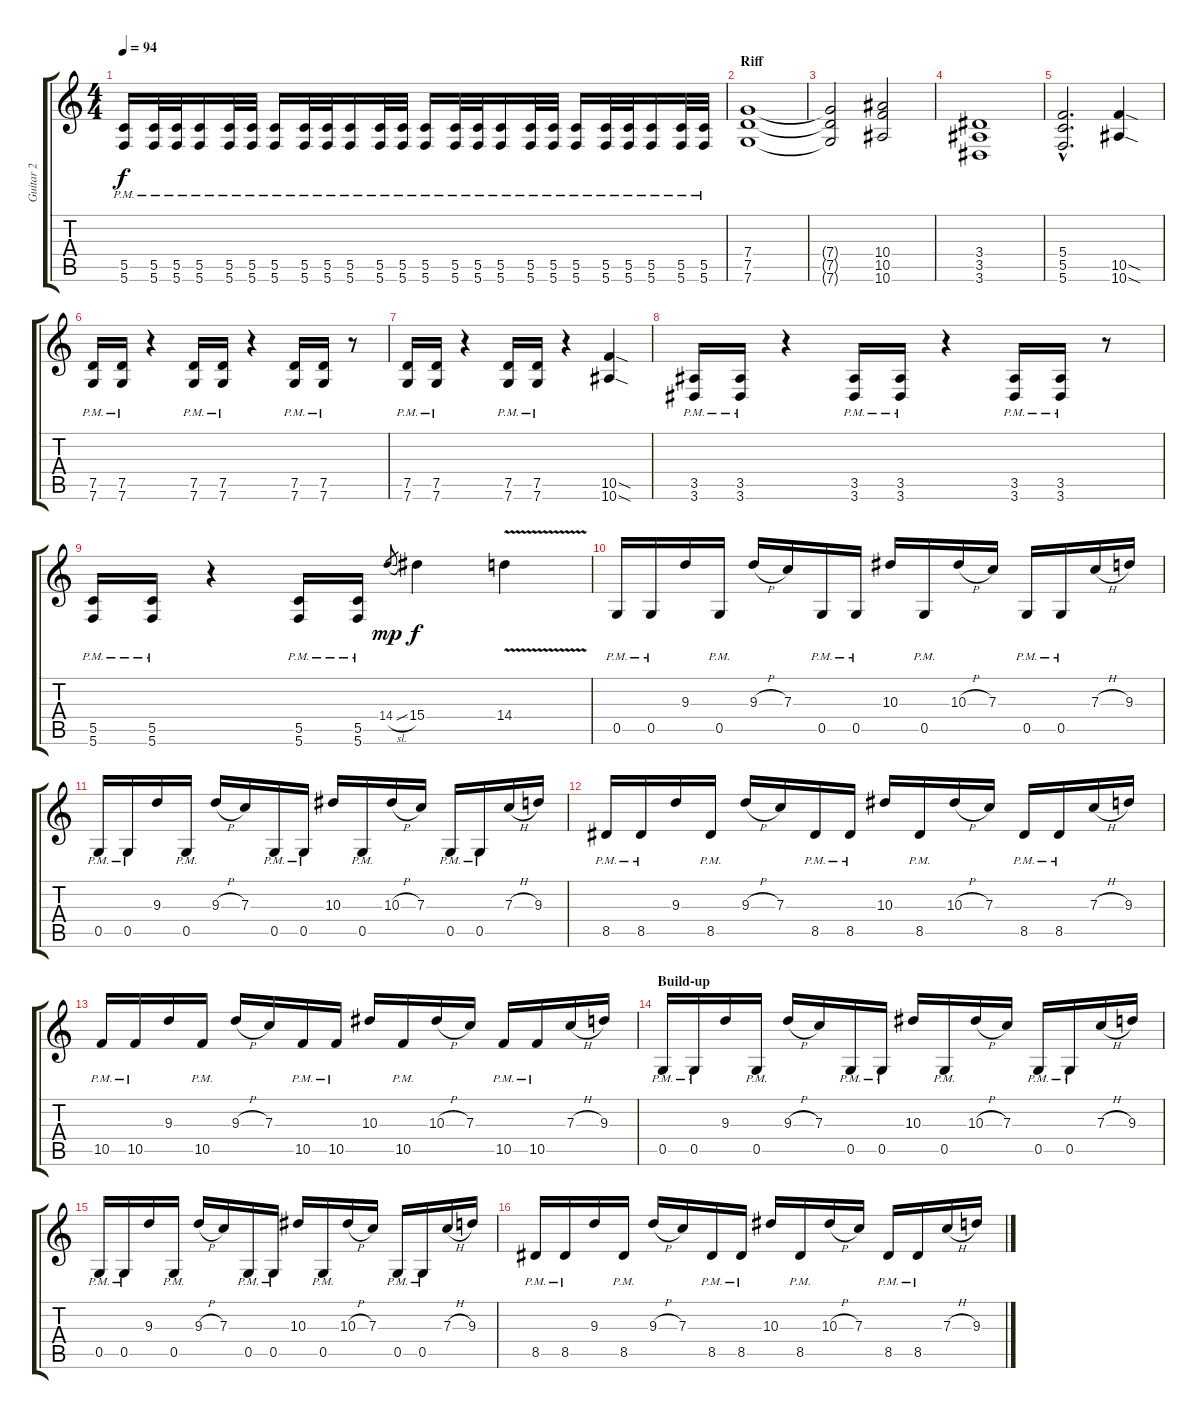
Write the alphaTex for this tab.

\track ("Guitar 2" "Guitar 2") {instrument overdrivenguitar}
\staff {score tabs}
\tuning (D4 A3 F3 C3 G2 C2) {hide}
\ts (4 4)
\tempo 94
\clef g2
\ks c
(5.5{pm} 5.6{pm}).16{dy f} (5.5{pm} 5.6{pm}).32 (5.5{pm} 5.6{pm}).32 (5.5{pm} 5.6{pm}).16 (5.5{pm} 5.6{pm}).32 (5.5{pm} 5.6{pm}).32 (5.5{pm} 5.6{pm}).16 (5.5{pm} 5.6{pm}).32 (5.5{pm} 5.6{pm}).32 (5.5{pm} 5.6{pm}).16 (5.5{pm} 5.6{pm}).32 (5.5{pm} 5.6{pm}).32 (5.5{pm} 5.6{pm}).16 (5.5{pm} 5.6{pm}).32 (5.5{pm} 5.6{pm}).32 (5.5{pm} 5.6{pm}).16 (5.5{pm} 5.6{pm}).32 (5.5{pm} 5.6{pm}).32 (5.5{pm} 5.6{pm}).16 (5.5{pm} 5.6{pm}).32 (5.5{pm} 5.6{pm}).32 (5.5{pm} 5.6{pm}).16 (5.5{pm} 5.6{pm}).32 (5.5{pm} 5.6{pm}).32 |
\section ("" "Riff")
(7.4 7.5 7.6).1 |
(7.4{t} 7.5{t} 7.6{t}).2 (10.4 10.5 10.6).2 |
(3.4 3.5 3.6).1 |
(5.4{hac} 5.5{hac} 5.6{hac}).2{d} (10.5{sod} 10.6{sod}).4 |
(7.5{pm} 7.6{pm}).16 (7.5{pm} 7.6{pm}).16 r.4 (7.5{pm} 7.6{pm}).16 (7.5{pm} 7.6{pm}).16 r.4 (7.5{pm} 7.6{pm}).16 (7.5{pm} 7.6{pm}).16 r.8 |
(7.5{pm} 7.6{pm}).16 (7.5{pm} 7.6{pm}).16 r.4 (7.5{pm} 7.6{pm}).16 (7.5{pm} 7.6{pm}).16 r.4 (10.5{sod} 10.6{sod}).4 |
(3.5{pm} 3.6{pm}).16 (3.5{pm} 3.6{pm}).16 r.4 (3.5{pm} 3.6{pm}).16 (3.5{pm} 3.6{pm}).16 r.4 (3.5{pm} 3.6{pm}).16 (3.5{pm} 3.6{pm}).16 r.8 |
(5.5{pm} 5.6{pm}).16 (5.5{pm} 5.6{pm}).16 r.4 (5.5{pm} 5.6{pm}).16 (5.5{pm} 5.6{pm}).16 14.4{sl}.8{gr dy mp} 15.4.4{dy f} 14.4{v}.4 |
0.5{pm}.16 0.5{pm}.16 9.3.16 0.5{pm}.16 9.3{h}.16 7.3.16 0.5{pm}.16 0.5{pm}.16 10.3.16 0.5{pm}.16 10.3{h}.16 7.3.16 0.5{pm}.16 0.5{pm}.16 7.3{h}.16 9.3.16 |
0.5{pm}.16 0.5{pm}.16 9.3.16 0.5{pm}.16 9.3{h}.16 7.3.16 0.5{pm}.16 0.5{pm}.16 10.3.16 0.5{pm}.16 10.3{h}.16 7.3.16 0.5{pm}.16 0.5{pm}.16 7.3{h}.16 9.3.16 |
8.5{pm}.16 8.5{pm}.16 9.3.16 8.5{pm}.16 9.3{h}.16 7.3.16 8.5{pm}.16 8.5{pm}.16 10.3.16 8.5{pm}.16 10.3{h}.16 7.3.16 8.5{pm}.16 8.5{pm}.16 7.3{h}.16 9.3.16 |
10.5{pm}.16 10.5{pm}.16 9.3.16 10.5{pm}.16 9.3{h}.16 7.3.16 10.5{pm}.16 10.5{pm}.16 10.3.16 10.5{pm}.16 10.3{h}.16 7.3.16 10.5{pm}.16 10.5{pm}.16 7.3{h}.16 9.3.16 |
\section ("" "Build-up")
0.5{pm}.16 0.5{pm}.16 9.3.16 0.5{pm}.16 9.3{h}.16 7.3.16 0.5{pm}.16 0.5{pm}.16 10.3.16 0.5{pm}.16 10.3{h}.16 7.3.16 0.5{pm}.16 0.5{pm}.16 7.3{h}.16 9.3.16 |
0.5{pm}.16 0.5{pm}.16 9.3.16 0.5{pm}.16 9.3{h}.16 7.3.16 0.5{pm}.16 0.5{pm}.16 10.3.16 0.5{pm}.16 10.3{h}.16 7.3.16 0.5{pm}.16 0.5{pm}.16 7.3{h}.16 9.3.16 |
8.5{pm}.16 8.5{pm}.16 9.3.16 8.5{pm}.16 9.3{h}.16 7.3.16 8.5{pm}.16 8.5{pm}.16 10.3.16 8.5{pm}.16 10.3{h}.16 7.3.16 8.5{pm}.16 8.5{pm}.16 7.3{h}.16 9.3.16
